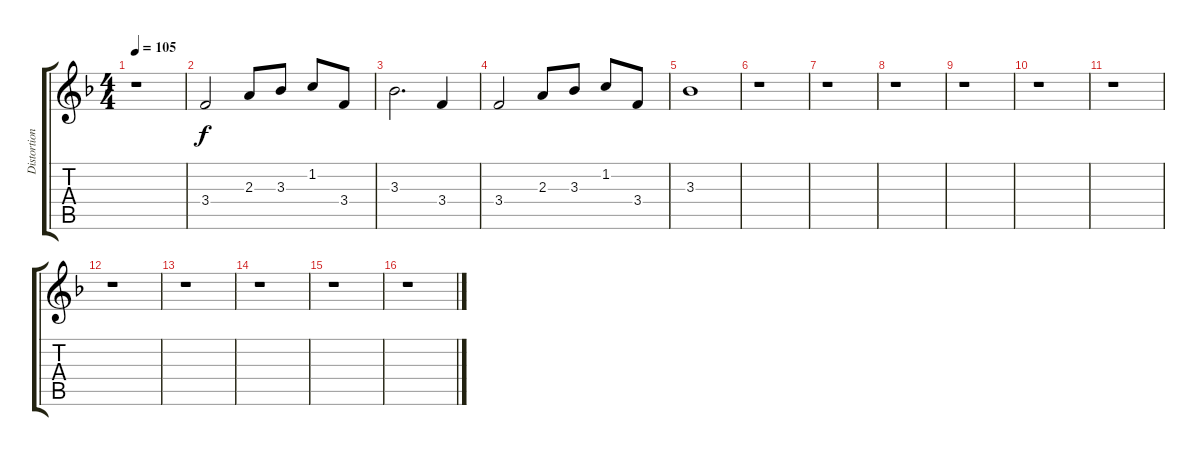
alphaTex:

\track ("Distortion Guitar" "Distortion") {instrument distortionguitar}
\staff {score tabs}
\tuning (E4 B3 G3 D3 A2 E2) {hide}
\ts (4 4)
\tempo 105
\clef g2
\ks f
r.1{dy f} |
3.4.2 2.3.8 3.3.8 1.2.8 3.4.8 |
3.3.2{d} 3.4.4 |
3.4.2 2.3.8 3.3.8 1.2.8 3.4.8 |
3.3.1 |
r.1 |
r.1 |
r.1 |
r.1 |
r.1 |
r.1 |
r.1 |
r.1 |
r.1 |
r.1 |
r.1
